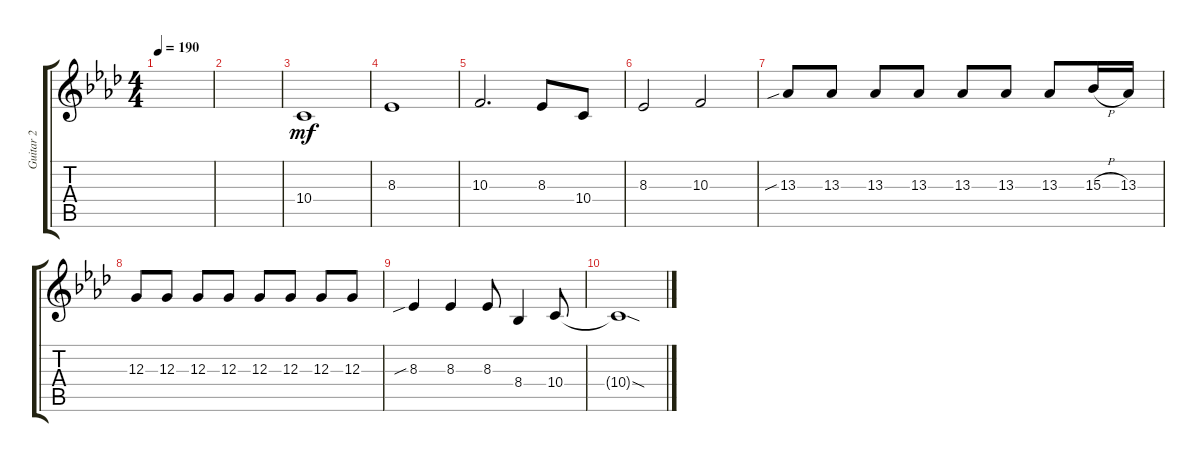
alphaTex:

\track ("Guitar 2" "Guitar 2") {instrument cello}
\staff {score tabs}
\tuning (E4 B3 G3 D3 A2 E2) {hide}
\ts (4 4)
\tempo 190
\clef g2
\ks ab
|
|
10.4.1{dy mf} |
8.3.1 |
10.3.2{d} 8.3.8 10.4.8 |
8.3.2 10.3.2 |
13.3{sib}.8 13.3.8 13.3.8 13.3.8 13.3.8 13.3.8 13.3.8 15.3{h}.16 13.3.16 |
12.3.8 12.3.8 12.3.8 12.3.8 12.3.8 12.3.8 12.3.8 12.3.8 |
8.3{sib}.4 8.3.4 8.3.8 8.4.4 10.4.8 |
10.4{sod t}.1
